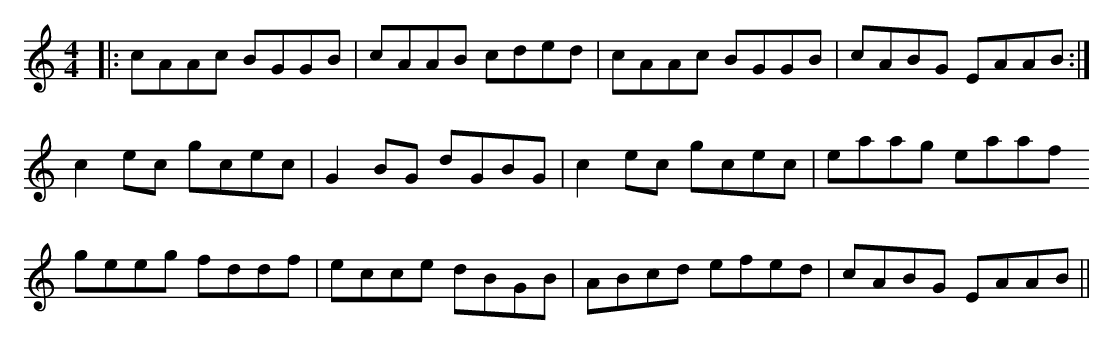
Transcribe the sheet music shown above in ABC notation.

X:1
M:4/4
K:Amin
|: cAAc BGGB | cAAB cded | cAAc BGGB | cABG EAAB :|
 c2 ec gcec | G2 BG dGBG | c2 ec gcec | eaag eaaf
geeg fddf | ecce dBGB | ABcd efed | cABG EAAB ||
